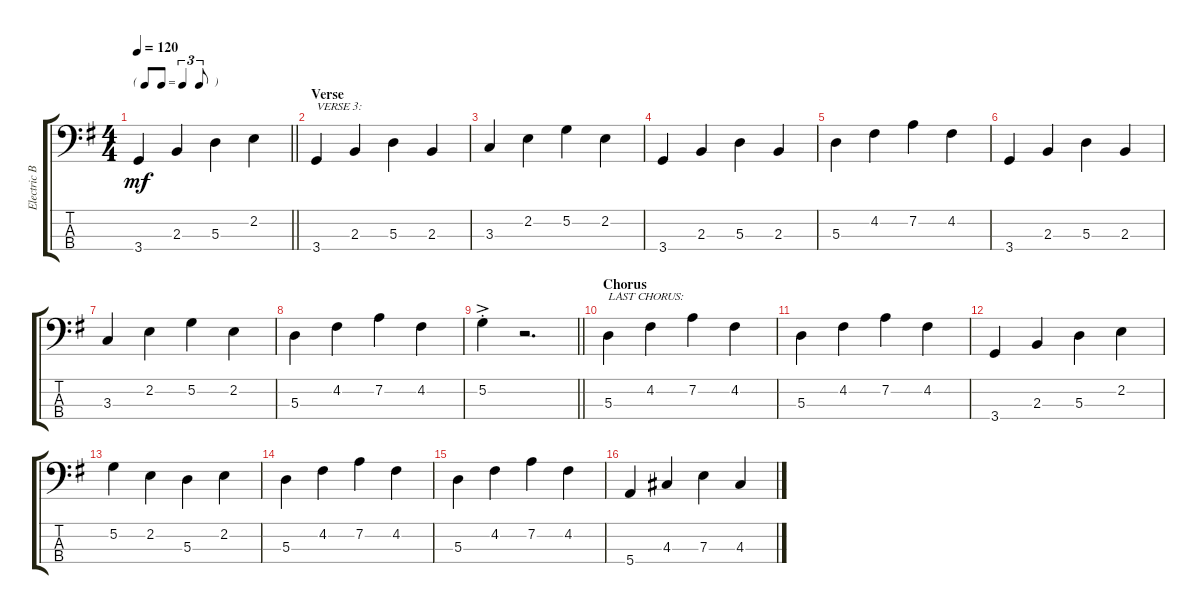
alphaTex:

\track ("Electric Bass" "Electric B") {instrument electricbassfinger}
\staff {score tabs}
\tuning (G2 D2 A1 E1) {hide}
\ts (4 4)
\tf triplet8th
\tempo 120
\clef f4
\barLineRight lightlight
\ks g
3.4.4{dy mf} 2.3.4 5.3.4 2.2.4 |
\section ("" "Verse")
3.4.4{txt "VERSE 3:"} 2.3.4 5.3.4 2.3.4 |
3.3.4 2.2.4 5.2.4 2.2.4 |
3.4.4 2.3.4 5.3.4 2.3.4 |
5.3.4 4.2.4 7.2.4 4.2.4 |
3.4.4 2.3.4 5.3.4 2.3.4 |
3.3.4 2.2.4 5.2.4 2.2.4 |
5.3.4 4.2.4 7.2.4 4.2.4 |
\barLineRight lightlight
5.2{ac st}.4 r.2{d} |
\section ("" "Chorus")
5.3.4{txt "LAST CHORUS:"} 4.2.4 7.2.4 4.2.4 |
5.3.4 4.2.4 7.2.4 4.2.4 |
3.4.4 2.3.4 5.3.4 2.2.4 |
5.2.4 2.2.4 5.3.4 2.2.4 |
5.3.4 4.2.4 7.2.4 4.2.4 |
5.3.4 4.2.4 7.2.4 4.2.4 |
5.4.4 4.3.4 7.3.4 4.3.4
